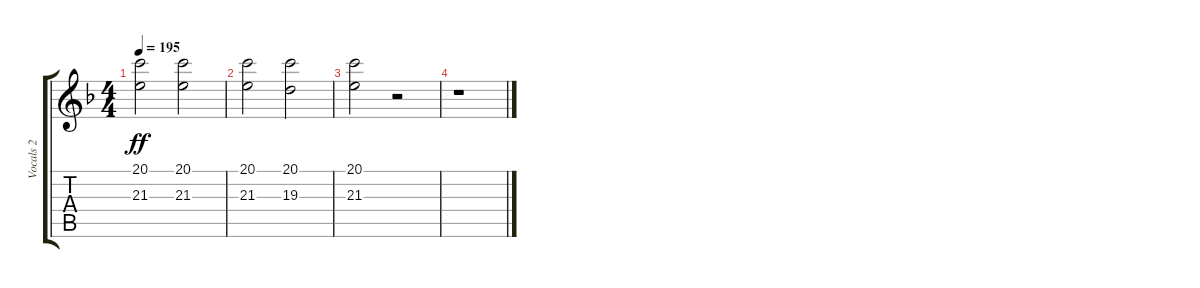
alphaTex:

\track ("Vocals 2" "Vocals 2") {instrument choiraahs}
\staff {score tabs}
\tuning (E4 B3 G3 D3 A2 E2) {hide}
\ts (4 4)
\tempo 195
\clef g2
\ks f
(20.1 21.3).2{dy ff} (20.1 21.3).2 |
(20.1 21.3).2 (20.1 19.3).2 |
(20.1 21.3).2 r.2 |
r.1
